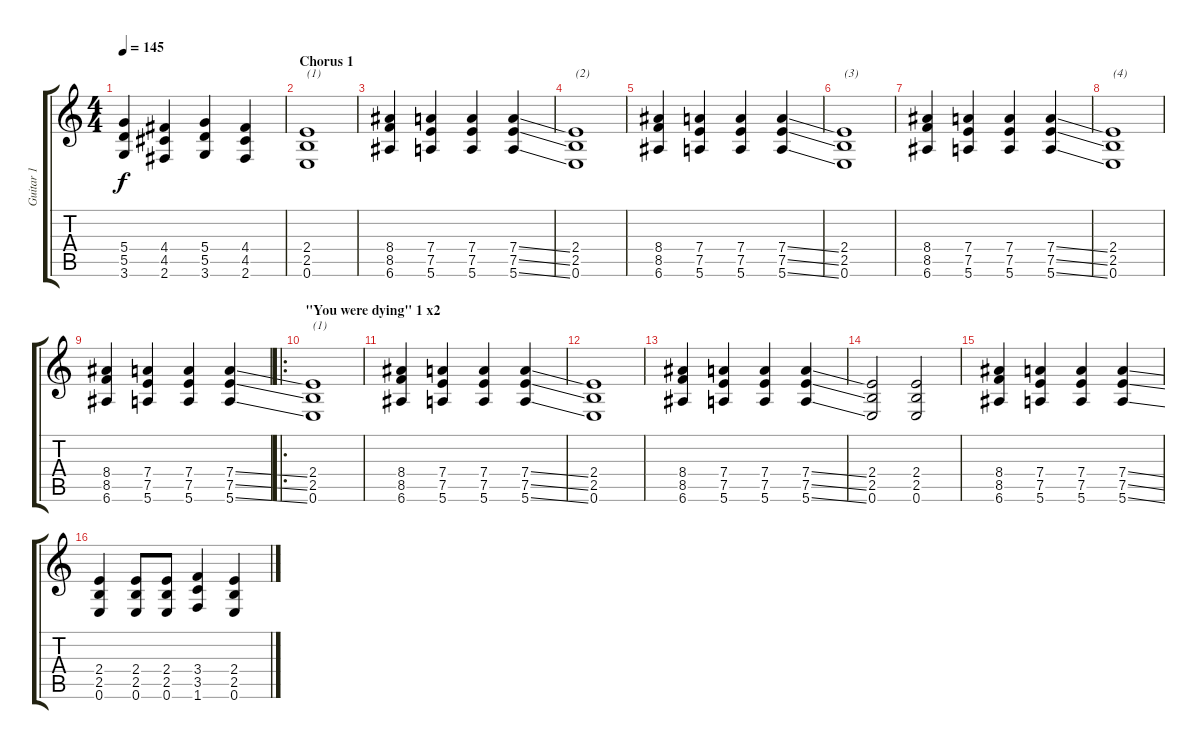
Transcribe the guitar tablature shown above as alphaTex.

\track ("Guitar 1" "Guitar 1") {instrument distortionguitar}
\staff {score tabs}
\tuning (E4 B3 G3 D3 A2 E2) {hide}
\ts (4 4)
\tempo 145
\clef g2
\ks c
(5.4 5.5 3.6).4{dy f} (4.4 4.5 2.6).4 (5.4 5.5 3.6).4 (4.4 4.5 2.6).4 |
\section ("" "Chorus 1")
(2.4 2.5 0.6).1{txt "(1)"} |
(8.4 8.5 6.6).4 (7.4 7.5 5.6).4 (7.4 7.5 5.6).4 (7.4{ss} 7.5{ss} 5.6{ss}).4 |
(2.4 2.5 0.6).1{txt "(2)"} |
(8.4 8.5 6.6).4 (7.4 7.5 5.6).4 (7.4 7.5 5.6).4 (7.4{ss} 7.5{ss} 5.6{ss}).4 |
(2.4 2.5 0.6).1{txt "(3)"} |
(8.4 8.5 6.6).4 (7.4 7.5 5.6).4 (7.4 7.5 5.6).4 (7.4{ss} 7.5{ss} 5.6{ss}).4 |
(2.4 2.5 0.6).1{txt "(4)"} |
(8.4 8.5 6.6).4 (7.4 7.5 5.6).4 (7.4 7.5 5.6).4 (7.4{ss} 7.5{ss} 5.6{ss}).4 |
\ro
\section ("" "\"You were dying\" 1 x2")
(2.4 2.5 0.6).1{txt "(1)"} |
(8.4 8.5 6.6).4 (7.4 7.5 5.6).4 (7.4 7.5 5.6).4 (7.4{ss} 7.5{ss} 5.6{ss}).4 |
(2.4 2.5 0.6).1 |
(8.4 8.5 6.6).4 (7.4 7.5 5.6).4 (7.4 7.5 5.6).4 (7.4{ss} 7.5{ss} 5.6{ss}).4 |
(2.4 2.5 0.6).2 (2.4 2.5 0.6).2 |
(8.4 8.5 6.6).4 (7.4 7.5 5.6).4 (7.4 7.5 5.6).4 (7.4{ss} 7.5{ss} 5.6{ss}).4 |
(2.4 2.5 0.6).4 (2.4 2.5 0.6).8 (2.4 2.5 0.6).8 (3.4 3.5 1.6).4 (2.4 2.5 0.6).4
